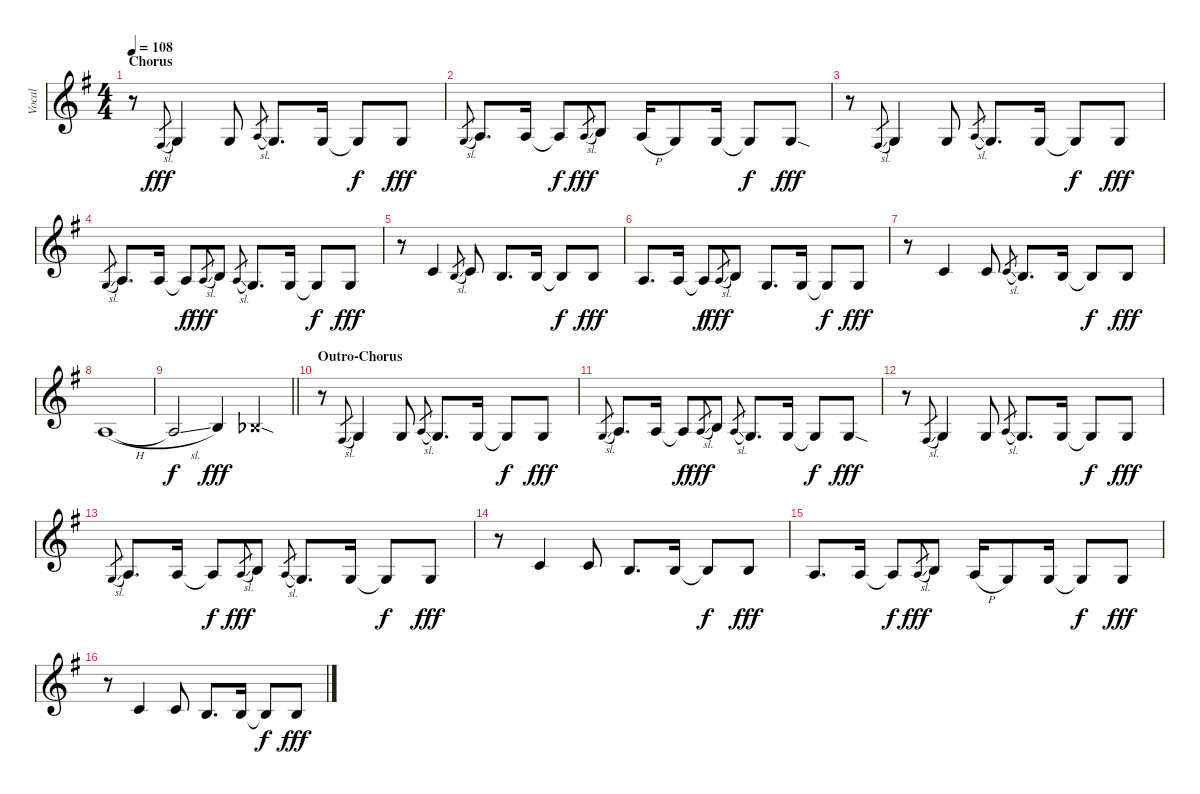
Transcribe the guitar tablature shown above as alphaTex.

\track ("Vocal" "Vocal") {instrument lead6voice}
\staff {score}
\tuning (E4 B3 G3 D3 A2 E2) {hide}
\ts (4 4)
\section ("" "Chorus")
\tempo 108
\clef g2
\ks eminor
r.8{dy fff} 4.4{sl}.8{gr} 5.4.4 5.4.8 7.4{sl}.8{gr} 5.4.8{d} 5.4.16 5.4{t}.8{dy f} 5.4.8{dy fff} |
5.4{sl}.8{gr} 7.4.8{d} 7.4.16 7.4{t}.8{dy f} 7.4{sl}.8{gr dy fff} 9.4.8 7.4{h}.16 5.4.8 5.4.16 5.4{t}.8{dy f} 5.4{sod}.8{dy fff} |
r.8 4.4{sl}.8{gr} 5.4.4 5.4.8 7.4{sl}.8{gr} 5.4.8{d} 5.4.16 5.4{t}.8{dy f} 5.4.8{dy fff} |
5.4{sl}.8{gr} 7.4.8{d} 7.4.16 7.4{t}.8{dy f} 7.4{sl}.8{gr dy fff} 9.4.8 7.4{sl}.8{gr} 5.4.8{d} 5.4.16 5.4{t}.8{dy f} 5.4.8{dy fff} |
r.8 5.3.4 4.3{sl}.8{gr} 5.3.8 4.3.8{d} 4.3.16 4.3{t}.8{dy f} 4.3.8{dy fff} |
2.3.8{d} 2.3.16 2.3{t}.8{dy f beam Up} 2.3{sl}.8{gr dy fff} 4.3.8{beam Up} 0.3.8{d} 0.3.16 0.3{t}.8{dy f} 0.3.8{dy fff} |
r.8 5.3.4 5.3.8 5.3{sl}.8{gr} 4.3.8{d} 4.3.16 4.3{t}.8{dy f} 4.3.8{dy fff} |
2.3{h}.1 |
\barLineRight lightlight
2.3{sl t}.2{dy f} 4.3.4{dy fff} 3.3{sod x acc b}.4 |
\section ("" "Outro-Chorus")
r.8 4.4{sl}.8{gr} 5.4.4 5.4.8 7.4{sl}.8{gr} 5.4.8{d} 5.4.16 5.4{t}.8{dy f} 5.4.8{dy fff} |
5.4{sl}.8{gr} 7.4.8{d} 7.4.16 7.4{t}.8{dy f} 7.4{sl}.8{gr dy fff} 9.4.8 7.4{sl}.8{gr} 5.4.8{d} 5.4.16 5.4{t}.8{dy f} 5.4{sod}.8{dy fff} |
r.8 4.4{sl}.8{gr} 5.4.4 5.4.8 7.4{sl}.8{gr} 5.4.8{d} 5.4.16 5.4{t}.8{dy f} 5.4.8{dy fff} |
5.4{sl}.8{gr} 7.4.8{d} 7.4.16 7.4{t}.8{dy f} 7.4{sl}.8{gr dy fff} 9.4.8 7.4{sl}.8{gr} 5.4.8{d} 5.4.16 5.4{t}.8{dy f} 5.4.8{dy fff} |
r.8 5.3.4 5.3.8 4.3.8{d} 4.3.16 4.3{t}.8{dy f} 4.3.8{dy fff} |
2.3.8{d} 2.3.16 2.3{t}.8{dy f beam Up} 2.3{sl}.8{gr dy fff} 4.3.8{beam Up} 7.4{h}.16 5.4.8 0.3.16 0.3{t}.8{dy f} 0.3.8{dy fff} |
r.8 5.3.4 5.3.8 4.3.8{d} 4.3.16 4.3{t}.8{dy f} 4.3.8{dy fff}
